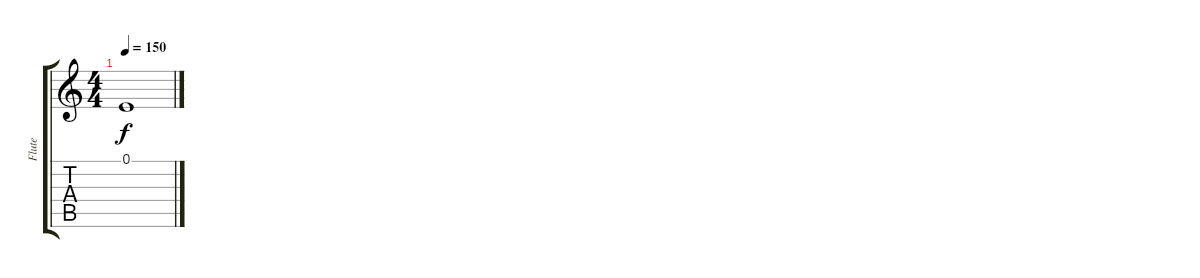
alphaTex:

\track ("Flute " "Flute ") {instrument flute}
\staff {score tabs}
\tuning (E4 B3 G3 D3 A2 E2) {hide}
\ts (4 4)
\tempo 150
\clef g2
\ks c
0.1.1{dy f}
